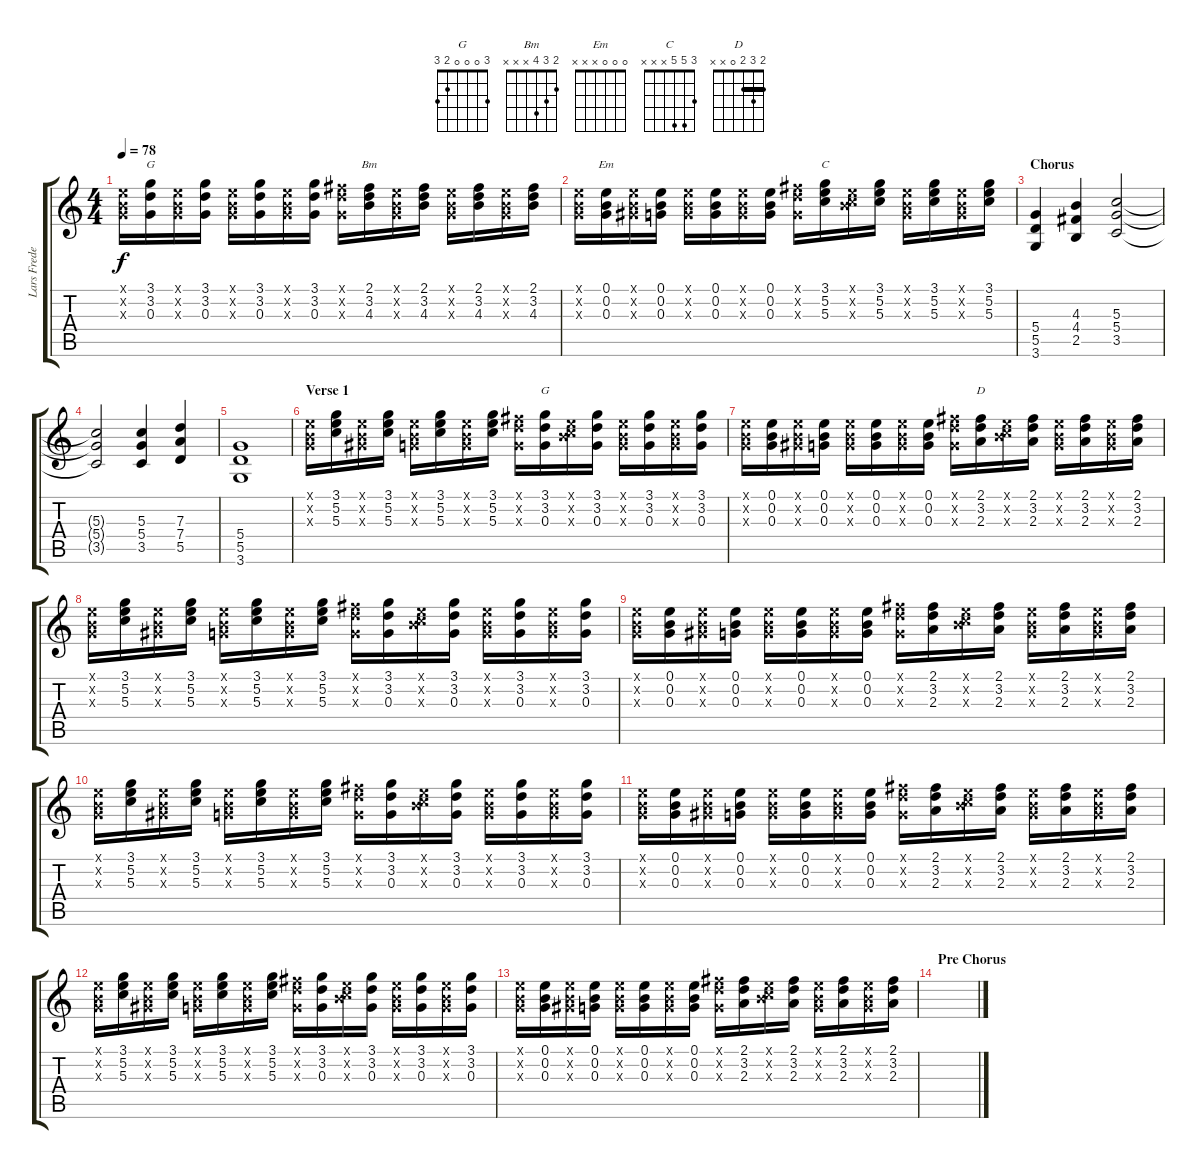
\track ("Lars Frederiksen" "Lars Frede") {instrument overdrivenguitar}
\staff {score tabs}
\tuning (E4 B3 G3 D3 A2 E2) {hide}
\chord ("G" 3 3 0 x x x) {barre 3}
\chord ("Bm" 2 3 4 x x x)
\chord ("Em" 0 0 0 x x x)
\chord ("C" 3 5 5 x x x)
\chord ("G" 3 0 0 0 2 3)
\chord ("D" 2 3 2 0 x x) {barre 2}
\ts (4 4)
\tempo 78
\clef g2
\ks c
(0.1{x} 0.2{x} 0.3{x}).16{dy f} (3.1 3.2 0.3).16{ch "G"} (0.1{x} 0.2{x} 0.3{x}).16 (3.1 3.2 0.3).16 (0.1{x} 0.2{x} 0.3{x}).16 (3.1 3.2 0.3).16 (0.1{x} 0.2{x} 0.3{x}).16 (3.1 3.2 0.3).16 (2.1{x} 3.2{x} 0.3{x}).16 (2.1 3.2 4.3).16{ch "Bm"} (0.1{x} 0.2{x} 0.3{x}).16 (2.1 3.2 4.3).16 (0.1{x} 0.2{x} 0.3{x}).16 (2.1 3.2 4.3).16 (0.1{x} 0.2{x} 0.3{x}).16 (2.1 3.2 4.3).16 |
(0.1{x} 0.2{x} 0.3{x}).16 (0.1 0.2 0.3).16{ch "Em"} (0.1{x} 0.2{x} 1.3{x}).16 (0.1 0.2 0.3).16 (0.1{x} 0.2{x} 0.3{x}).16 (0.1 0.2 0.3).16 (0.1{x} 0.2{x} 0.3{x}).16 (0.1 0.2 0.3).16 (2.1{x} 3.2{x} 0.3{x}).16 (3.1 5.2 5.3).16{ch "C"} (0.1{x} 0.2{x} 5.3{x}).16 (3.1 5.2 5.3).16 (0.1{x} 0.2{x} 0.3{x}).16 (3.1 5.2 5.3).16 (0.1{x} 0.2{x} 0.3{x}).16 (3.1 5.2 5.3).16 |
\section ("" "Chorus")
(5.4 5.5 3.6).4 (4.3 4.4 2.5).4 (5.3 5.4 3.5).2 |
(5.3{t} 5.4{t} 3.5{t}).2 (5.3 5.4 3.5).4 (7.3 7.4 5.5).4 |
(5.4 5.5 3.6).1 |
\section ("" "Verse 1")
(0.1{x} 0.2{x} 0.3{x}).16 (3.1 5.2 5.3).16 (0.1{x} 0.2{x} 1.3{x}).16 (3.1 5.2 5.3).16 (0.1{x} 0.2{x} 0.3{x}).16 (3.1 5.2 5.3).16 (0.1{x} 0.2{x} 0.3{x}).16 (3.1 5.2 5.3).16 (2.1{x} 3.2{x} 0.3{x}).16 (3.1 3.2 0.3).16{ch "G"} (0.1{x} 0.2{x} 5.3{x}).16 (3.1 3.2 0.3).16 (0.1{x} 0.2{x} 0.3{x}).16 (3.1 3.2 0.3).16 (0.1{x} 0.2{x} 0.3{x}).16 (3.1 3.2 0.3).16 |
(0.1{x} 0.2{x} 0.3{x}).16 (0.1 0.2 0.3).16 (0.1{x} 0.2{x} 1.3{x}).16 (0.1 0.2 0.3).16 (0.1{x} 0.2{x} 0.3{x}).16 (0.1 0.2 0.3).16 (0.1{x} 0.2{x} 0.3{x}).16 (0.1 0.2 0.3).16 (2.1{x} 3.2{x} 0.3{x}).16 (2.1 3.2 2.3).16{ch "D"} (0.1{x} 0.2{x} 5.3{x}).16 (2.1 3.2 2.3).16 (0.1{x} 0.2{x} 0.3{x}).16 (2.1 3.2 2.3).16 (0.1{x} 0.2{x} 0.3{x}).16 (2.1 3.2 2.3).16 |
(0.1{x} 0.2{x} 0.3{x}).16 (3.1 5.2 5.3).16 (0.1{x} 0.2{x} 1.3{x}).16 (3.1 5.2 5.3).16 (0.1{x} 0.2{x} 0.3{x}).16 (3.1 5.2 5.3).16 (0.1{x} 0.2{x} 0.3{x}).16 (3.1 5.2 5.3).16 (2.1{x} 3.2{x} 0.3{x}).16 (3.1 3.2 0.3).16 (0.1{x} 0.2{x} 5.3{x}).16 (3.1 3.2 0.3).16 (0.1{x} 0.2{x} 0.3{x}).16 (3.1 3.2 0.3).16 (0.1{x} 0.2{x} 0.3{x}).16 (3.1 3.2 0.3).16 |
(0.1{x} 0.2{x} 0.3{x}).16 (0.1 0.2 0.3).16 (0.1{x} 0.2{x} 1.3{x}).16 (0.1 0.2 0.3).16 (0.1{x} 0.2{x} 0.3{x}).16 (0.1 0.2 0.3).16 (0.1{x} 0.2{x} 0.3{x}).16 (0.1 0.2 0.3).16 (2.1{x} 3.2{x} 0.3{x}).16 (2.1 3.2 2.3).16 (0.1{x} 0.2{x} 5.3{x}).16 (2.1 3.2 2.3).16 (0.1{x} 0.2{x} 0.3{x}).16 (2.1 3.2 2.3).16 (0.1{x} 0.2{x} 0.3{x}).16 (2.1 3.2 2.3).16 |
(0.1{x} 0.2{x} 0.3{x}).16 (3.1 5.2 5.3).16 (0.1{x} 0.2{x} 1.3{x}).16 (3.1 5.2 5.3).16 (0.1{x} 0.2{x} 0.3{x}).16 (3.1 5.2 5.3).16 (0.1{x} 0.2{x} 0.3{x}).16 (3.1 5.2 5.3).16 (2.1{x} 3.2{x} 0.3{x}).16 (3.1 3.2 0.3).16 (0.1{x} 0.2{x} 5.3{x}).16 (3.1 3.2 0.3).16 (0.1{x} 0.2{x} 0.3{x}).16 (3.1 3.2 0.3).16 (0.1{x} 0.2{x} 0.3{x}).16 (3.1 3.2 0.3).16 |
(0.1{x} 0.2{x} 0.3{x}).16 (0.1 0.2 0.3).16 (0.1{x} 0.2{x} 1.3{x}).16 (0.1 0.2 0.3).16 (0.1{x} 0.2{x} 0.3{x}).16 (0.1 0.2 0.3).16 (0.1{x} 0.2{x} 0.3{x}).16 (0.1 0.2 0.3).16 (2.1{x} 3.2{x} 0.3{x}).16 (2.1 3.2 2.3).16 (0.1{x} 0.2{x} 5.3{x}).16 (2.1 3.2 2.3).16 (0.1{x} 0.2{x} 0.3{x}).16 (2.1 3.2 2.3).16 (0.1{x} 0.2{x} 0.3{x}).16 (2.1 3.2 2.3).16 |
(0.1{x} 0.2{x} 0.3{x}).16 (3.1 5.2 5.3).16 (0.1{x} 0.2{x} 1.3{x}).16 (3.1 5.2 5.3).16 (0.1{x} 0.2{x} 0.3{x}).16 (3.1 5.2 5.3).16 (0.1{x} 0.2{x} 0.3{x}).16 (3.1 5.2 5.3).16 (2.1{x} 3.2{x} 0.3{x}).16 (3.1 3.2 0.3).16 (0.1{x} 0.2{x} 5.3{x}).16 (3.1 3.2 0.3).16 (0.1{x} 0.2{x} 0.3{x}).16 (3.1 3.2 0.3).16 (0.1{x} 0.2{x} 0.3{x}).16 (3.1 3.2 0.3).16 |
(0.1{x} 0.2{x} 0.3{x}).16 (0.1 0.2 0.3).16 (0.1{x} 0.2{x} 1.3{x}).16 (0.1 0.2 0.3).16 (0.1{x} 0.2{x} 0.3{x}).16 (0.1 0.2 0.3).16 (0.1{x} 0.2{x} 0.3{x}).16 (0.1 0.2 0.3).16 (2.1{x} 3.2{x} 0.3{x}).16 (2.1 3.2 2.3).16 (0.1{x} 0.2{x} 5.3{x}).16 (2.1 3.2 2.3).16 (0.1{x} 0.2{x} 0.3{x}).16 (2.1 3.2 2.3).16 (0.1{x} 0.2{x} 0.3{x}).16 (2.1 3.2 2.3).16 |
\section ("" "Pre Chorus")
